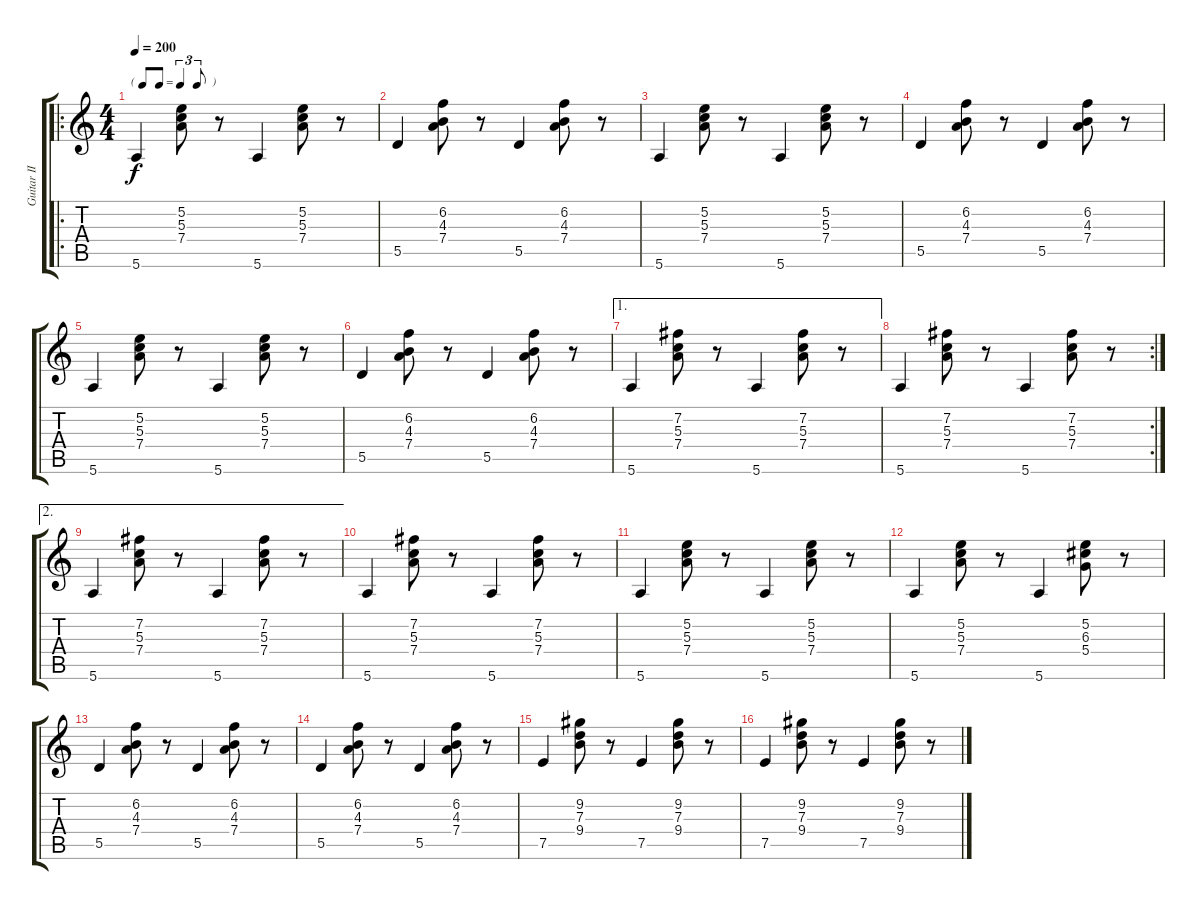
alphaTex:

\track ("Guitar II" "Guitar II") {instrument acousticguitarsteel}
\staff {score tabs}
\tuning (E4 B3 G3 D3 A2 E2) {hide}
\ro
\ts (4 4)
\tf triplet8th
\tempo 200
\clef g2
\ks c
5.6.4{dy f instrument acousticguitarsteel} (5.2 5.3 7.4).8 r.8 5.6.4 (5.2 5.3 7.4).8 r.8 |
5.5.4 (6.2 4.3 7.4).8 r.8 5.5.4 (6.2 4.3 7.4).8 r.8 |
5.6.4 (5.2 5.3 7.4).8 r.8 5.6.4 (5.2 5.3 7.4).8 r.8 |
5.5.4 (6.2 4.3 7.4).8 r.8 5.5.4 (6.2 4.3 7.4).8 r.8 |
5.6.4 (5.2 5.3 7.4).8 r.8 5.6.4 (5.2 5.3 7.4).8 r.8 |
5.5.4 (6.2 4.3 7.4).8 r.8 5.5.4 (6.2 4.3 7.4).8 r.8 |
\ae 1
5.6.4 (7.2 5.3 7.4).8 r.8 5.6.4 (7.2 5.3 7.4).8 r.8 |
\rc 2
5.6.4 (7.2 5.3 7.4).8 r.8 5.6.4 (7.2 5.3 7.4).8 r.8 |
\ae 2
5.6.4 (7.2 5.3 7.4).8 r.8 5.6.4 (7.2 5.3 7.4).8 r.8 |
5.6.4 (7.2 5.3 7.4).8 r.8 5.6.4 (7.2 5.3 7.4).8 r.8 |
5.6.4 (5.2 5.3 7.4).8 r.8 5.6.4 (5.2 5.3 7.4).8 r.8 |
5.6.4 (5.2 5.3 7.4).8 r.8 5.6.4 (5.2 6.3 5.4).8 r.8 |
5.5.4 (6.2 4.3 7.4).8 r.8 5.5.4 (6.2 4.3 7.4).8 r.8 |
5.5.4 (6.2 4.3 7.4).8 r.8 5.5.4 (6.2 4.3 7.4).8 r.8 |
7.5.4 (9.2 7.3 9.4).8 r.8 7.5.4 (9.2 7.3 9.4).8 r.8 |
7.5.4 (9.2 7.3 9.4).8 r.8 7.5.4 (9.2 7.3 9.4).8 r.8
